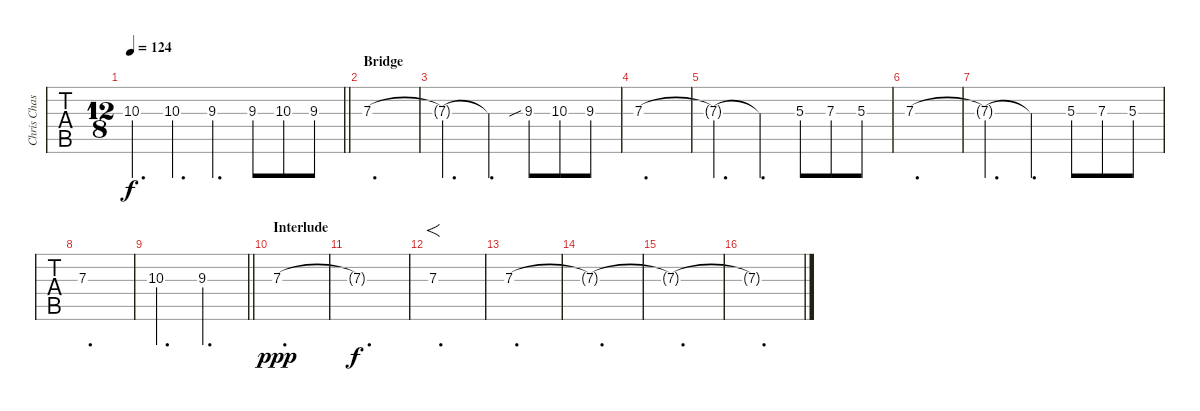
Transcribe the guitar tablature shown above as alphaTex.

\track ("Chris Chasse - Guitar One" "Chris Chas") {instrument distortionguitar}
\staff {tabs}
\tuning (Eb4 Bb3 Gb3 Db3 Ab2 Eb2) {hide}
\ts (12 8)
\tempo 124
\clef g2
\barLineRight lightlight
\ks gb
10.3.4{d dy f} 10.3.4{d} 9.3.4{d} 9.3.8{volume 9} 10.3.8 9.3.8 |
\section ("" "Bridge")
7.3.1{d} |
7.3{t}.2{d} 7.3{t}.4{d} 9.3{sib}.8 10.3.8 9.3.8 |
7.3.1{d} |
7.3{t}.2{d} 7.3{t}.4{d} 5.3.8 7.3.8 5.3.8 |
7.3.1{d} |
7.3{t}.2{d} 7.3{t}.4{d} 5.3.8 7.3.8 5.3.8 |
7.3.1{d} |
\barLineRight lightlight
10.3.2{d} 9.3.2{d} |
\section ("" "Interlude")
7.3.1{d dy ppp} |
7.3{t}.1{d dy f} |
7.3.1{f d} |
7.3.1{d} |
7.3{t}.1{d} |
7.3{t}.1{d} |
7.3{t}.1{d}
